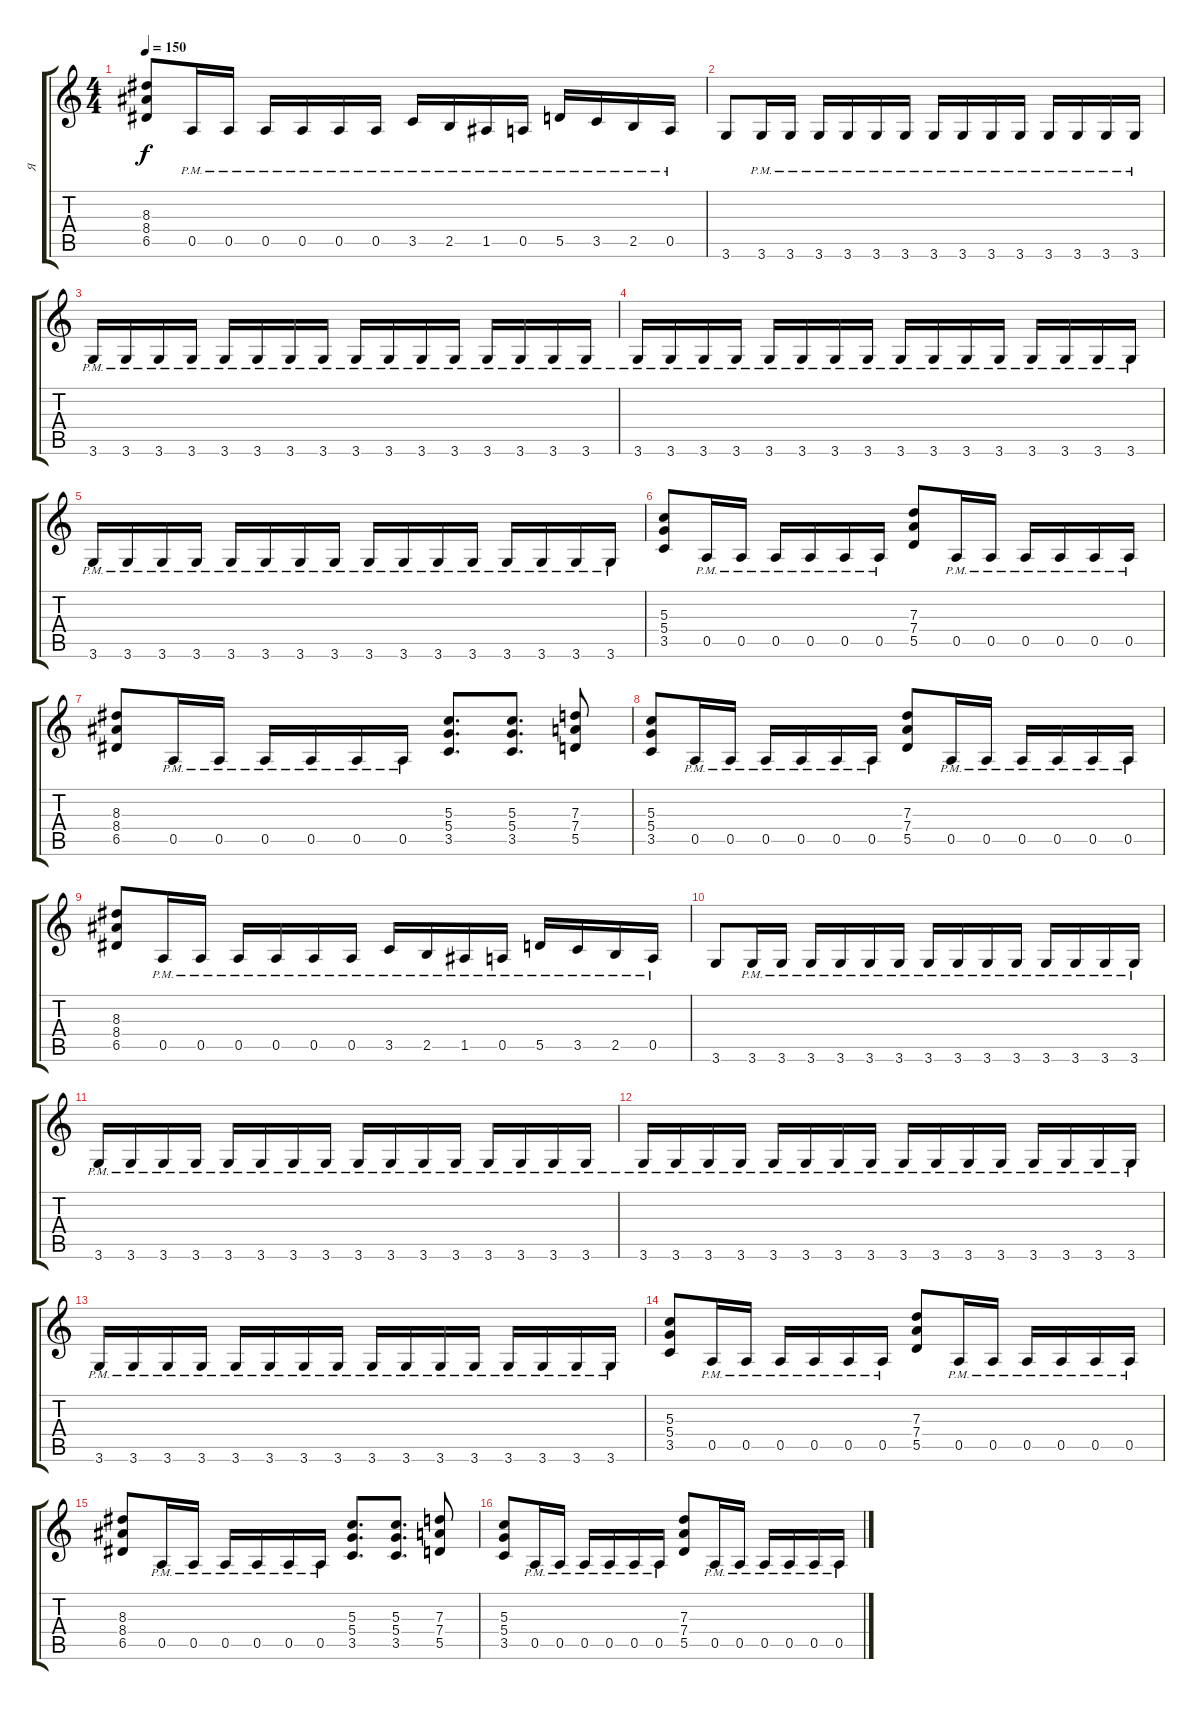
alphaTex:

\track ("Я" "Я") {instrument distortionguitar}
\staff {score tabs}
\tuning (E4 B3 G3 D3 A2 E2) {hide}
\ts (4 4)
\tempo 150
\clef g2
\ks c
(8.3 8.4 6.5).8{dy f} 0.5{pm}.16 0.5{pm}.16 0.5{pm}.16 0.5{pm}.16 0.5{pm}.16 0.5{pm}.16 3.5{pm}.16 2.5{pm}.16 1.5{pm}.16 0.5{pm}.16 5.5{pm}.16 3.5{pm}.16 2.5{pm}.16 0.5{pm}.16 |
3.6.8 3.6{pm}.16 3.6{pm}.16 3.6{pm}.16 3.6{pm}.16 3.6{pm}.16 3.6{pm}.16 3.6{pm}.16 3.6{pm}.16 3.6{pm}.16 3.6{pm}.16 3.6{pm}.16 3.6{pm}.16 3.6{pm}.16 3.6{pm}.16 |
3.6{pm}.16 3.6{pm}.16 3.6{pm}.16 3.6{pm}.16 3.6{pm}.16 3.6{pm}.16 3.6{pm}.16 3.6{pm}.16 3.6{pm}.16 3.6{pm}.16 3.6{pm}.16 3.6{pm}.16 3.6{pm}.16 3.6{pm}.16 3.6{pm}.16 3.6{pm}.16 |
3.6{pm}.16 3.6{pm}.16 3.6{pm}.16 3.6{pm}.16 3.6{pm}.16 3.6{pm}.16 3.6{pm}.16 3.6{pm}.16 3.6{pm}.16 3.6{pm}.16 3.6{pm}.16 3.6{pm}.16 3.6{pm}.16 3.6{pm}.16 3.6{pm}.16 3.6{pm}.16 |
3.6{pm}.16 3.6{pm}.16 3.6{pm}.16 3.6{pm}.16 3.6{pm}.16 3.6{pm}.16 3.6{pm}.16 3.6{pm}.16 3.6{pm}.16 3.6{pm}.16 3.6{pm}.16 3.6{pm}.16 3.6{pm}.16 3.6{pm}.16 3.6{pm}.16 3.6{pm}.16 |
(5.3 5.4 3.5).8 0.5{pm}.16 0.5{pm}.16 0.5{pm}.16 0.5{pm}.16 0.5{pm}.16 0.5{pm}.16 (7.3 7.4 5.5).8 0.5{pm}.16 0.5{pm}.16 0.5{pm}.16 0.5{pm}.16 0.5{pm}.16 0.5{pm}.16 |
(8.3 8.4 6.5).8 0.5{pm}.16 0.5{pm}.16 0.5{pm}.16 0.5{pm}.16 0.5{pm}.16 0.5{pm}.16 (5.3 5.4 3.5).8{d} (5.3 5.4 3.5).8{d} (7.3 7.4 5.5).8 |
(5.3 5.4 3.5).8 0.5{pm}.16 0.5{pm}.16 0.5{pm}.16 0.5{pm}.16 0.5{pm}.16 0.5{pm}.16 (7.3 7.4 5.5).8 0.5{pm}.16 0.5{pm}.16 0.5{pm}.16 0.5{pm}.16 0.5{pm}.16 0.5{pm}.16 |
(8.3 8.4 6.5).8 0.5{pm}.16 0.5{pm}.16 0.5{pm}.16 0.5{pm}.16 0.5{pm}.16 0.5{pm}.16 3.5{pm}.16 2.5{pm}.16 1.5{pm}.16 0.5{pm}.16 5.5{pm}.16 3.5{pm}.16 2.5{pm}.16 0.5{pm}.16 |
3.6.8 3.6{pm}.16 3.6{pm}.16 3.6{pm}.16 3.6{pm}.16 3.6{pm}.16 3.6{pm}.16 3.6{pm}.16 3.6{pm}.16 3.6{pm}.16 3.6{pm}.16 3.6{pm}.16 3.6{pm}.16 3.6{pm}.16 3.6{pm}.16 |
3.6{pm}.16 3.6{pm}.16 3.6{pm}.16 3.6{pm}.16 3.6{pm}.16 3.6{pm}.16 3.6{pm}.16 3.6{pm}.16 3.6{pm}.16 3.6{pm}.16 3.6{pm}.16 3.6{pm}.16 3.6{pm}.16 3.6{pm}.16 3.6{pm}.16 3.6{pm}.16 |
3.6{pm}.16 3.6{pm}.16 3.6{pm}.16 3.6{pm}.16 3.6{pm}.16 3.6{pm}.16 3.6{pm}.16 3.6{pm}.16 3.6{pm}.16 3.6{pm}.16 3.6{pm}.16 3.6{pm}.16 3.6{pm}.16 3.6{pm}.16 3.6{pm}.16 3.6{pm}.16 |
3.6{pm}.16 3.6{pm}.16 3.6{pm}.16 3.6{pm}.16 3.6{pm}.16 3.6{pm}.16 3.6{pm}.16 3.6{pm}.16 3.6{pm}.16 3.6{pm}.16 3.6{pm}.16 3.6{pm}.16 3.6{pm}.16 3.6{pm}.16 3.6{pm}.16 3.6{pm}.16 |
(5.3 5.4 3.5).8 0.5{pm}.16 0.5{pm}.16 0.5{pm}.16 0.5{pm}.16 0.5{pm}.16 0.5{pm}.16 (7.3 7.4 5.5).8 0.5{pm}.16 0.5{pm}.16 0.5{pm}.16 0.5{pm}.16 0.5{pm}.16 0.5{pm}.16 |
(8.3 8.4 6.5).8 0.5{pm}.16 0.5{pm}.16 0.5{pm}.16 0.5{pm}.16 0.5{pm}.16 0.5{pm}.16 (5.3 5.4 3.5).8{d} (5.3 5.4 3.5).8{d} (7.3 7.4 5.5).8 |
(5.3 5.4 3.5).8 0.5{pm}.16 0.5{pm}.16 0.5{pm}.16 0.5{pm}.16 0.5{pm}.16 0.5{pm}.16 (7.3 7.4 5.5).8 0.5{pm}.16 0.5{pm}.16 0.5{pm}.16 0.5{pm}.16 0.5{pm}.16 0.5{pm}.16
